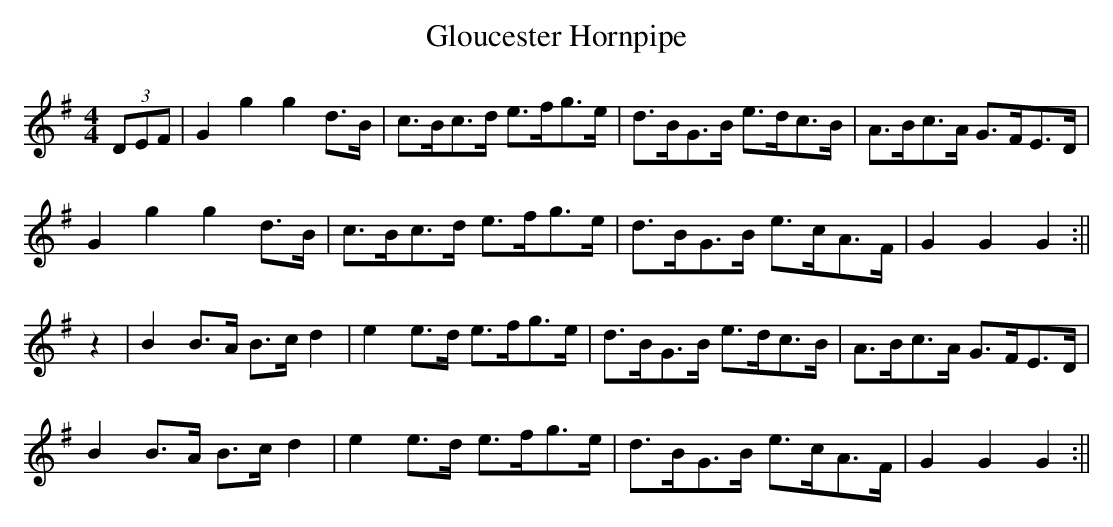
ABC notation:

X:1
T:Gloucester Hornpipe
M:4/4
K:G
(3DEF|G2 g2 g2 d>B|c>Bc>d e>fg>e|d>BG>B e>dc>B|A>Bc>A G>FE>D|
G2 g2 g2 d>B|c>Bc>d e>fg>e|d>BG>B e>cA>F|G2 G2 G2:||
z2|B2 B>A B>c d2|e2 e>d e>fg>e|d>BG>B e>dc>B|A>Bc>A G>FE>D|
B2 B>A B>c d2|e2 e>d e>fg>e|d>BG>B e>cA>F|G2 G2 G2:||
